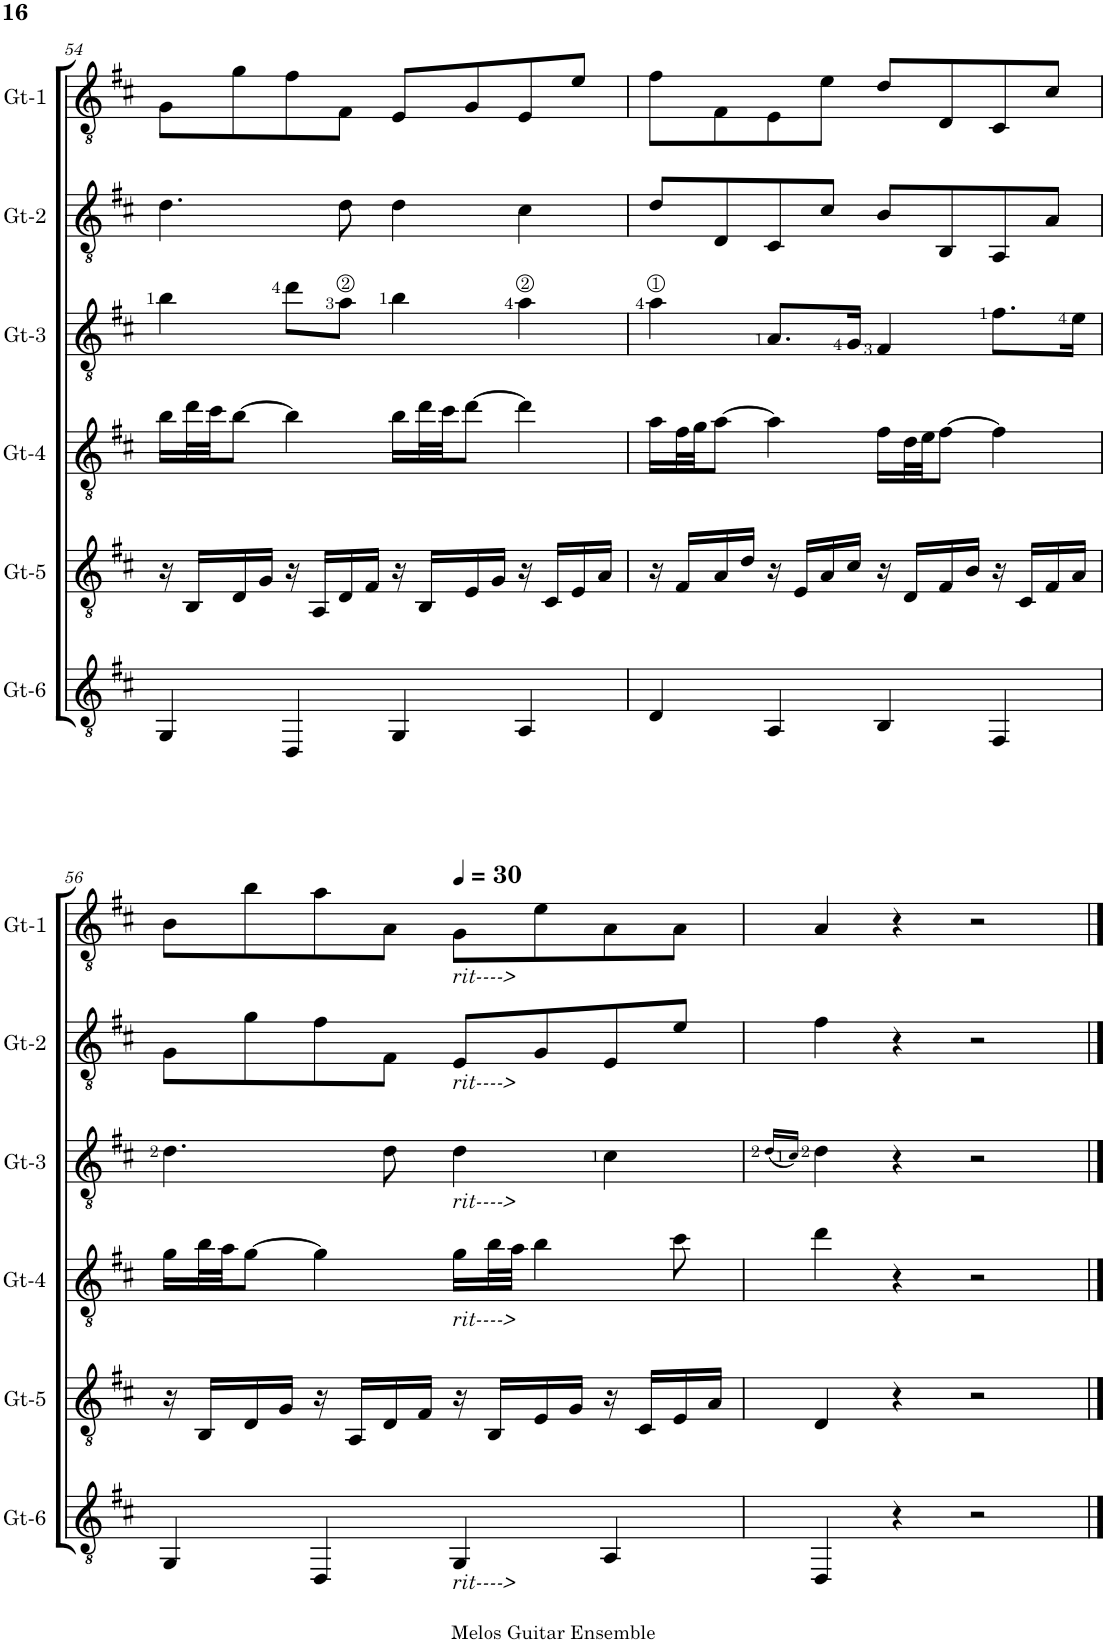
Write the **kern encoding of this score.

**kern	**kern	**kern	**kern	**kern	**kern
*part6	*part5	*part4	*part3	*part2	*part1
*staff6	*staff5	*staff4	*staff3	*staff2	*staff1
*I"Gt-6	*I"Gt-5	*I"Gt-4	*I"Gt-3	*I"Gt-2	*I"Gt-1
*I'Gt-6	*I'Gt-5	*I'Gt-4	*I'Gt-3	*I'Gt-2	*I'Gt-1
!!LO:PB:g=z
*clefGv2	*clefGv2	*clefGv2	*clefGv2	*clefGv2	*clefGv2
*k[f#c#]	*k[f#c#]	*k[f#c#]	*k[f#c#]	*k[f#c#]	*k[f#c#]
*M4/4	*M4/4	*M4/4	*M4/4	*M4/4	*M4/4
=54	=54	=54	=54	=54	=54
4GG/	16r	16b\LL	4b\	4.d\	8G\L
.	16BB/LL	32dd\L	.	.	.
.	.	32cc#\JJ	.	.	.
.	16D/	[8b\J	.	.	8g\
.	16G/JJ	.	.	.	.
4DD/	16r	4b\]	8dd\L	.	8f#\
.	16AA/LL	.	.	.	.
.	16D/	.	8a\J	8d\	8F#\J
.	16F#/JJ	.	.	.	.
4GG/	16r	16b\LL	4b\	4d\	8E/L
.	16BB/LL	32dd\L	.	.	.
.	.	32cc#\JJ	.	.	.
.	16E/	[8dd\J	.	.	8G/
.	16G/JJ	.	.	.	.
4AA/	16r	4dd\]	4a\	4c#\	8E/
.	16C#/LL	.	.	.	.
.	16E/	.	.	.	8e/J
.	16A/JJ	.	.	.	.
=55	=55	=55	=55	=55	=55
4D/	16r	16a\LL	4a\	8d/L	8f#\L
.	16F#/LL	32f#\L	.	.	.
.	.	32g\JJ	.	.	.
.	16A/	[8a\J	.	8D/	8F#\
.	16d/JJ	.	.	.	.
4AA/	16r	4a\]	8.A/L	8C#/	8E\
.	16E/LL	.	.	.	.
.	16A/	.	.	8c#/J	8e\J
.	16c#/JJ	.	16G/Jk	.	.
4BB/	16r	16f#\LL	4F#/	8B/L	8d/L
.	16D/LL	32d\L	.	.	.
.	.	32e\JJ	.	.	.
.	16F#/	[8f#\J	.	8BB/	8D/
.	16B/JJ	.	.	.	.
4FF#/	16r	4f#\]	8.f#\L	8AA/	8C#/
.	16C#/LL	.	.	.	.
.	16F#/	.	.	8A/J	8c#/J
.	16A/JJ	.	16e\Jk	.	.
!!LO:LB:g=z
=56	=56	=56	=56	=56	=56
4GG/	16r	16g\LL	4.d\	8G\L	8B\L
.	16BB/LL	32b\L	.	.	.
.	.	32a\JJ	.	.	.
.	16D/	[8g\J	.	8g\	8b\
.	16G/JJ	.	.	.	.
4DD/	16r	4g\]	.	8f#\	8a\
.	16AA/LL	.	.	.	.
.	16D/	.	8d\	8F#\J	8A\J
.	16F#/JJ	.	.	.	.
*	*	*	*	*	*MM30
!	!	!	!	!	!LO:TX:b:i:t=rit---->
!	!	!	!	!LO:TX:b:i:t=rit---->	!
!	!	!	!LO:TX:b:i:t=rit---->	!	!
!	!	!LO:TX:b:i:t=rit---->	!	!	!
!LO:TX:b:i:t=rit---->	!	!	!	!	!
4GG/	16r	16g\LL	4d\	8E/L	8G\L
.	16BB/LL	32b\L	.	.	.
.	.	32a\JJJ	.	.	.
.	16E/	4b\	.	8G/	8e\
.	16G/JJ	.	.	.	.
4AA/	16r	.	4c#\	8E/	8A\
.	16C#/LL	.	.	.	.
.	16E/	8cc#\	.	8e/J	8A\J
.	16A/JJ	.	.	.	.
=57	=57	=57	=57	=57	=57
.	.	.	(16qd/LL	.	.
.	.	.	16qc#/JJ)	.	.
4DD/	4D/	4dd\	4d\	4f#\	4A/
4r	4r	4r	4r	4r	4r
2r	2r	2r	2r	2r	2r
==	==	==	==	==	==
*-	*-	*-	*-	*-	*-
